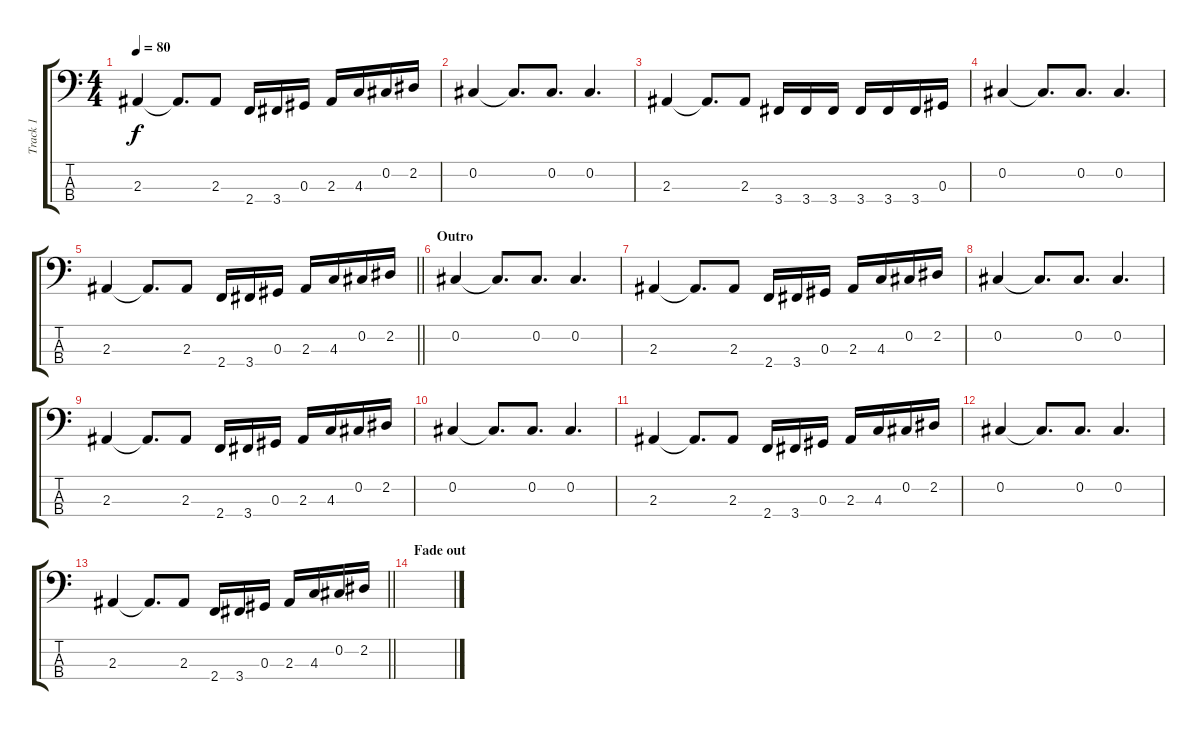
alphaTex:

\track ("Track 1" "Track 1") {instrument electricbassfinger}
\staff {score tabs}
\tuning (Gb2 Db2 Ab1 Eb1) {hide}
\ts (4 4)
\tempo 80
\clef f4
\ks c
2.3.4{dy f} 2.3{t}.8{d} 2.3.8 2.4.16 3.4.16 0.3.16 2.3.16 4.3.16 0.2.16 2.2.16 |
0.2.4 0.2{t}.8{d} 0.2.8{d} 0.2.4{d} |
2.3.4 2.3{t}.8{d} 2.3.8 3.4.16 3.4.16 3.4.16 3.4.16 3.4.16 3.4.16 0.3.16 |
0.2.4 0.2{t}.8{d} 0.2.8{d} 0.2.4{d} |
\barLineRight lightlight
2.3.4 2.3{t}.8{d} 2.3.8 2.4.16 3.4.16 0.3.16 2.3.16 4.3.16 0.2.16 2.2.16 |
\section ("" "Outro")
0.2.4 0.2{t}.8{d} 0.2.8{d} 0.2.4{d} |
2.3.4 2.3{t}.8{d} 2.3.8 2.4.16 3.4.16 0.3.16 2.3.16 4.3.16 0.2.16 2.2.16 |
0.2.4 0.2{t}.8{d} 0.2.8{d} 0.2.4{d} |
2.3.4 2.3{t}.8{d} 2.3.8 2.4.16 3.4.16 0.3.16 2.3.16 4.3.16 0.2.16 2.2.16 |
0.2.4 0.2{t}.8{d} 0.2.8{d} 0.2.4{d} |
2.3.4 2.3{t}.8{d} 2.3.8 2.4.16 3.4.16 0.3.16 2.3.16 4.3.16 0.2.16 2.2.16 |
0.2.4 0.2{t}.8{d} 0.2.8{d} 0.2.4{d} |
\barLineRight lightlight
2.3.4 2.3{t}.8{d} 2.3.8 2.4.16 3.4.16 0.3.16 2.3.16 4.3.16 0.2.16 2.2.16 |
\section ("" "Fade out")
